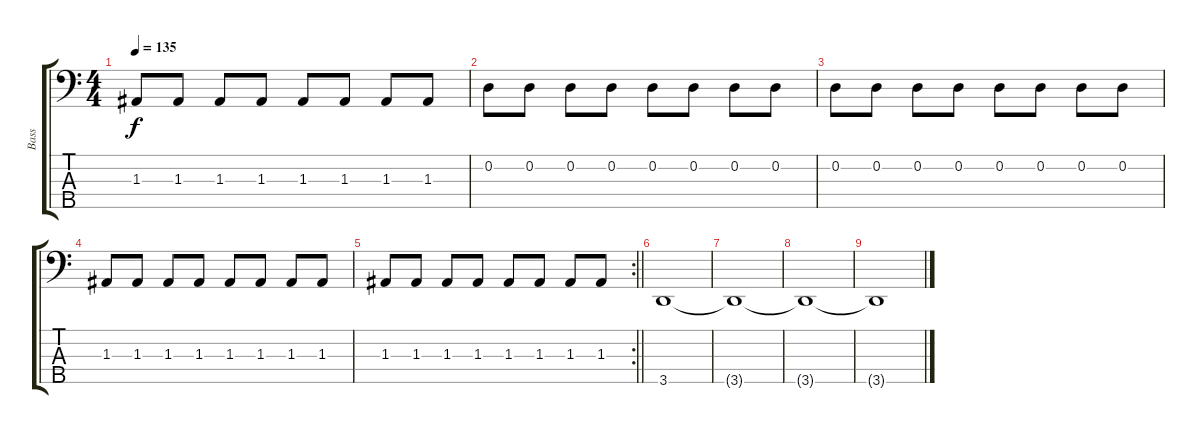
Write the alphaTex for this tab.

\track ("Bass" "Bass") {instrument electricbassfinger}
\staff {score tabs}
\tuning (G2 D2 A1 E1 B0) {hide}
\ts (4 4)
\tempo 135
\clef f4
\ks c
1.3.8{dy f} 1.3.8 1.3.8 1.3.8 1.3.8 1.3.8 1.3.8 1.3.8 |
0.2.8 0.2.8 0.2.8 0.2.8 0.2.8 0.2.8 0.2.8 0.2.8 |
0.2.8 0.2.8 0.2.8 0.2.8 0.2.8 0.2.8 0.2.8 0.2.8 |
1.3.8 1.3.8 1.3.8 1.3.8 1.3.8 1.3.8 1.3.8 1.3.8 |
\rc 2
\barLineRight lightlight
1.3.8 1.3.8 1.3.8 1.3.8 1.3.8 1.3.8 1.3.8 1.3.8 |
3.5.1 |
3.5{t}.1 |
3.5{t}.1 |
3.5{t}.1
